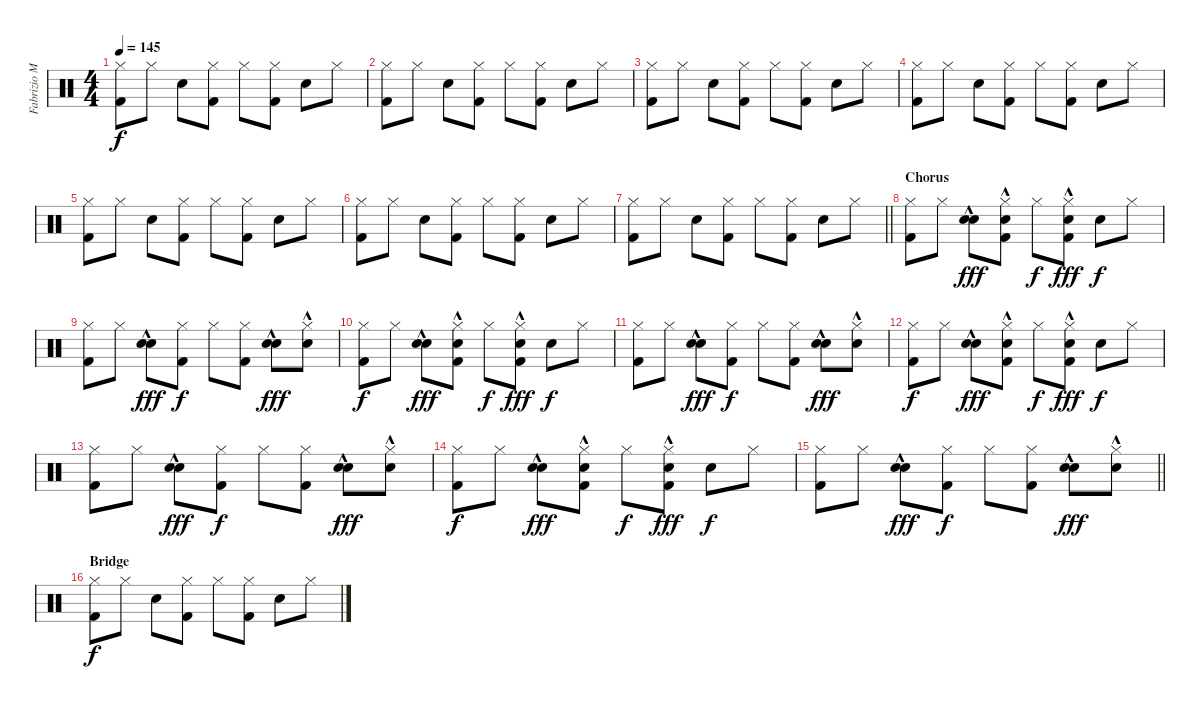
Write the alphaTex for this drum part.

\track ("Fabrizio Moretti" "Fabrizio M") {instrument percussion}
\staff {score}
\articulation defaults
\ts (4 4)
\tempo 145
\clef neutral
\ks c
("Hi-Hat (closed)" "Kick (hit) 2").8{dy f} "Hi-Hat (closed)".8 "Snare (hit) 2".8 ("Hi-Hat (closed)" "Kick (hit) 2").8 "Hi-Hat (closed)".8 ("Hi-Hat (closed)" "Kick (hit) 2").8 "Snare (hit) 2".8 "Hi-Hat (closed)".8 |
("Hi-Hat (closed)" "Kick (hit) 2").8 "Hi-Hat (closed)".8 "Snare (hit) 2".8 ("Hi-Hat (closed)" "Kick (hit) 2").8 "Hi-Hat (closed)".8 ("Hi-Hat (closed)" "Kick (hit) 2").8 "Snare (hit) 2".8 "Hi-Hat (closed)".8 |
("Hi-Hat (closed)" "Kick (hit) 2").8 "Hi-Hat (closed)".8 "Snare (hit) 2".8 ("Hi-Hat (closed)" "Kick (hit) 2").8 "Hi-Hat (closed)".8 ("Hi-Hat (closed)" "Kick (hit) 2").8 "Snare (hit) 2".8 "Hi-Hat (closed)".8 |
("Hi-Hat (closed)" "Kick (hit) 2").8 "Hi-Hat (closed)".8 "Snare (hit) 2".8 ("Hi-Hat (closed)" "Kick (hit) 2").8 "Hi-Hat (closed)".8 ("Hi-Hat (closed)" "Kick (hit) 2").8 "Snare (hit) 2".8 "Hi-Hat (closed)".8 |
("Hi-Hat (closed)" "Kick (hit) 2").8 "Hi-Hat (closed)".8 "Snare (hit) 2".8 ("Hi-Hat (closed)" "Kick (hit) 2").8 "Hi-Hat (closed)".8 ("Hi-Hat (closed)" "Kick (hit) 2").8 "Snare (hit) 2".8 "Hi-Hat (closed)".8 |
("Hi-Hat (closed)" "Kick (hit) 2").8 "Hi-Hat (closed)".8 "Snare (hit) 2".8 ("Hi-Hat (closed)" "Kick (hit) 2").8 "Hi-Hat (closed)".8 ("Hi-Hat (closed)" "Kick (hit) 2").8 "Snare (hit) 2".8 "Hi-Hat (closed)".8 |
\barLineRight lightlight
("Hi-Hat (closed)" "Kick (hit) 2").8 "Hi-Hat (closed)".8 "Snare (hit) 2".8 ("Hi-Hat (closed)" "Kick (hit) 2").8 "Hi-Hat (closed)".8 ("Hi-Hat (closed)" "Kick (hit) 2").8 "Snare (hit) 2".8 "Hi-Hat (closed)".8 |
\section ("" "Chorus")
("Hi-Hat (closed)" "Kick (hit) 2").8 "Hi-Hat (closed)".8 ("Snare (hit) 2" "Hand Clap (hit)"{hac}).8{dy fff} ("Hi-Hat (closed)" "Kick (hit) 2" "Hand Clap (hit)"{hac}).8 "Hi-Hat (closed)".8{dy f} ("Hi-Hat (closed)" "Kick (hit) 2" "Hand Clap (hit)"{hac}).8{dy fff} "Snare (hit) 2".8{dy f} "Hi-Hat (closed)".8 |
("Hi-Hat (closed)" "Kick (hit) 2").8 "Hi-Hat (closed)".8 ("Snare (hit) 2" "Hand Clap (hit)"{hac}).8{dy fff} ("Hi-Hat (closed)" "Kick (hit) 2").8{dy f} "Hi-Hat (closed)".8 ("Hi-Hat (closed)" "Kick (hit) 2").8 ("Snare (hit) 2" "Hand Clap (hit)"{hac}).8{dy fff} ("Hi-Hat (closed)" "Hand Clap (hit)"{hac}).8 |
("Hi-Hat (closed)" "Kick (hit) 2").8{dy f} "Hi-Hat (closed)".8 ("Snare (hit) 2" "Hand Clap (hit)"{hac}).8{dy fff} ("Hi-Hat (closed)" "Kick (hit) 2" "Hand Clap (hit)"{hac}).8 "Hi-Hat (closed)".8{dy f} ("Hi-Hat (closed)" "Kick (hit) 2" "Hand Clap (hit)"{hac}).8{dy fff} "Snare (hit) 2".8{dy f} "Hi-Hat (closed)".8 |
("Hi-Hat (closed)" "Kick (hit) 2").8 "Hi-Hat (closed)".8 ("Snare (hit) 2" "Hand Clap (hit)"{hac}).8{dy fff} ("Hi-Hat (closed)" "Kick (hit) 2").8{dy f} "Hi-Hat (closed)".8 ("Hi-Hat (closed)" "Kick (hit) 2").8 ("Snare (hit) 2" "Hand Clap (hit)"{hac}).8{dy fff} ("Hi-Hat (closed)" "Hand Clap (hit)"{hac}).8 |
("Hi-Hat (closed)" "Kick (hit) 2").8{dy f} "Hi-Hat (closed)".8 ("Snare (hit) 2" "Hand Clap (hit)"{hac}).8{dy fff} ("Hi-Hat (closed)" "Kick (hit) 2" "Hand Clap (hit)"{hac}).8 "Hi-Hat (closed)".8{dy f} ("Hi-Hat (closed)" "Kick (hit) 2" "Hand Clap (hit)"{hac}).8{dy fff} "Snare (hit) 2".8{dy f} "Hi-Hat (closed)".8 |
("Hi-Hat (closed)" "Kick (hit) 2").8 "Hi-Hat (closed)".8 ("Snare (hit) 2" "Hand Clap (hit)"{hac}).8{dy fff} ("Hi-Hat (closed)" "Kick (hit) 2").8{dy f} "Hi-Hat (closed)".8 ("Hi-Hat (closed)" "Kick (hit) 2").8 ("Snare (hit) 2" "Hand Clap (hit)"{hac}).8{dy fff} ("Hi-Hat (closed)" "Hand Clap (hit)"{hac}).8 |
("Hi-Hat (closed)" "Kick (hit) 2").8{dy f} "Hi-Hat (closed)".8 ("Snare (hit) 2" "Hand Clap (hit)"{hac}).8{dy fff} ("Hi-Hat (closed)" "Kick (hit) 2" "Hand Clap (hit)"{hac}).8 "Hi-Hat (closed)".8{dy f} ("Hi-Hat (closed)" "Kick (hit) 2" "Hand Clap (hit)"{hac}).8{dy fff} "Snare (hit) 2".8{dy f} "Hi-Hat (closed)".8 |
\barLineRight lightlight
("Hi-Hat (closed)" "Kick (hit) 2").8 "Hi-Hat (closed)".8 ("Snare (hit) 2" "Hand Clap (hit)"{hac}).8{dy fff} ("Hi-Hat (closed)" "Kick (hit) 2").8{dy f} "Hi-Hat (closed)".8 ("Hi-Hat (closed)" "Kick (hit) 2").8 ("Snare (hit) 2" "Hand Clap (hit)"{hac}).8{dy fff} ("Hi-Hat (closed)" "Hand Clap (hit)"{hac}).8 |
\section ("" "Bridge")
("Hi-Hat (closed)" "Kick (hit) 2").8{dy f} "Hi-Hat (closed)".8 "Snare (hit) 2".8 ("Hi-Hat (closed)" "Kick (hit) 2").8 "Hi-Hat (closed)".8 ("Hi-Hat (closed)" "Kick (hit) 2").8 "Snare (hit) 2".8 "Hi-Hat (closed)".8
